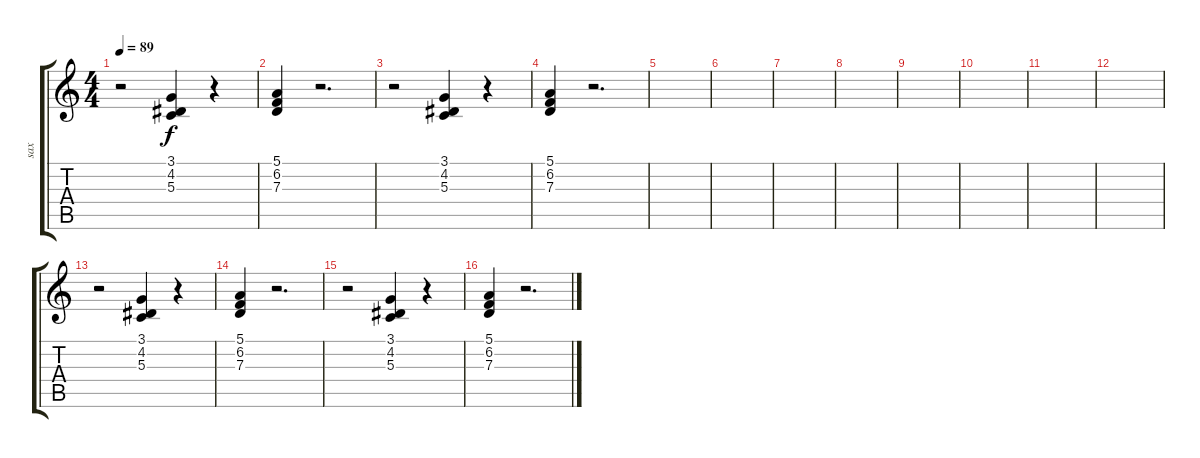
\track ("sax" "sax") {instrument tenorsax}
\staff {score tabs}
\tuning (E4 B3 G3 D3 A2 E2) {hide}
\ts (4 4)
\tempo 89
\clef g2
\ks c
r.2{dy f instrument tenorsax} (3.1 4.2 5.3).4 r.4 |
(5.1 6.2 7.3).4 r.2{d} |
r.2 (3.1 4.2 5.3).4 r.4 |
(5.1 6.2 7.3).4 r.2{d} |
|
|
|
|
|
|
|
|
r.2 (3.1 4.2 5.3).4 r.4 |
(5.1 6.2 7.3).4 r.2{d} |
r.2 (3.1 4.2 5.3).4 r.4 |
(5.1 6.2 7.3).4 r.2{d}
